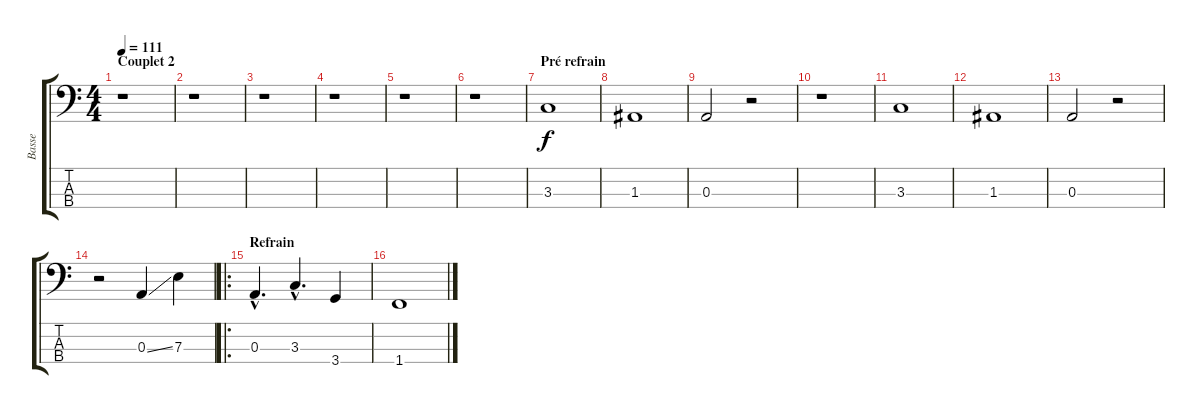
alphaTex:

\track ("Basse" "Basse") {instrument electricbassfinger}
\staff {score tabs}
\tuning (G2 D2 A1 E1) {hide}
\ts (4 4)
\section ("" "Couplet 2")
\tempo 111
\clef f4
\ks c
r.1{dy f} |
r.1 |
r.1 |
r.1 |
r.1 |
r.1 |
\section ("" "Pré refrain")
3.3.1 |
1.3.1 |
0.3.2 r.2 |
r.1 |
3.3.1 |
1.3.1 |
0.3.2 r.2 |
r.2 0.3{ss}.4 7.3.4 |
\ro
\section ("" "Refrain")
0.3{hac}.4{d} 3.3{hac}.4{d} 3.4.4 |
1.4.1
